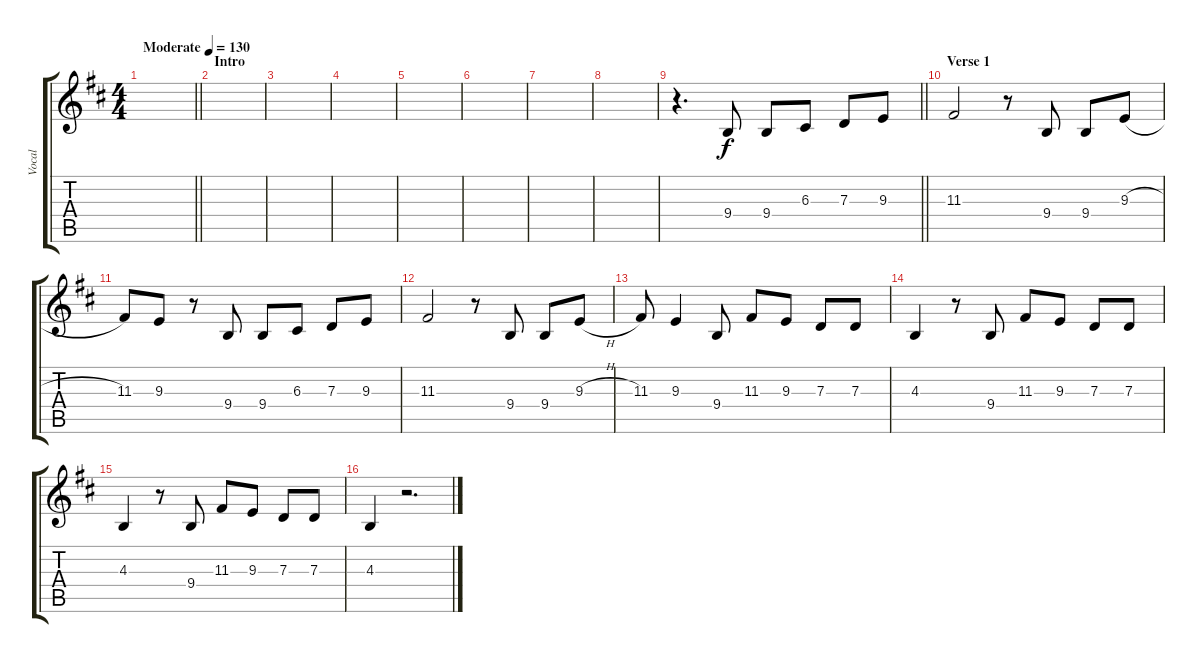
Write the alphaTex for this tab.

\track ("Vocal" "Vocal") {instrument tenorsax}
\staff {score tabs}
\tuning (E4 B3 G3 D3 A2 E2) {hide}
\ts (4 4)
\tempo (130 "Moderate")
\clef g2
\barLineRight lightlight
\ks d
|
\section ("" "Intro")
|
|
|
|
|
|
|
\barLineRight lightlight
r.4{d} 9.4.8 9.4.8 6.3.8 7.3.8 9.3.8 |
\section ("" "Verse 1")
11.3.2 r.8 9.4.8 9.4.8 9.3{h}.8 |
11.3.8 9.3.8 r.8 9.4.8 9.4.8 6.3.8 7.3.8 9.3.8 |
11.3.2 r.8 9.4.8 9.4.8 9.3{h}.8 |
11.3.8 9.3.4 9.4.8 11.3.8 9.3.8 7.3.8 7.3.8 |
4.3.4 r.8 9.4.8 11.3.8 9.3.8 7.3.8 7.3.8 |
4.3.4 r.8 9.4.8 11.3.8 9.3.8 7.3.8 7.3.8 |
4.3.4 r.2{d}
